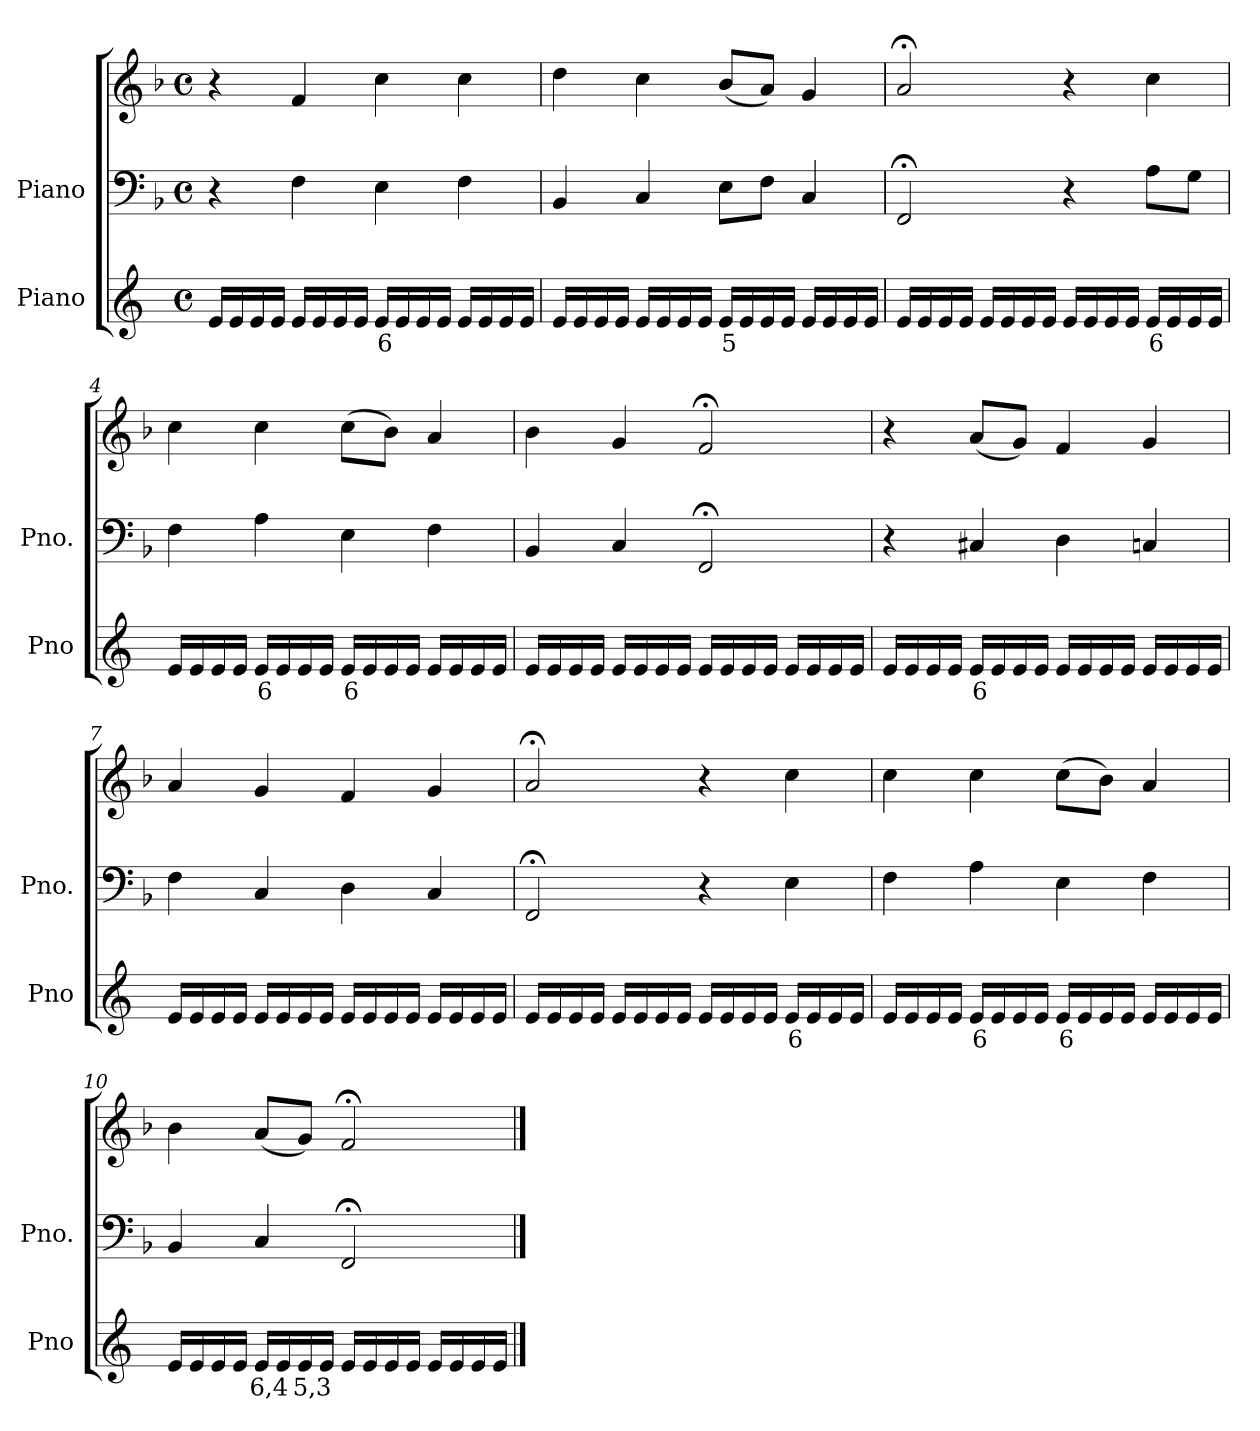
**kern	**text	**kern	**kern
*part2	*part2	*part1	*part1
*staff3	*staff3	*staff2	*staff1
*I"Piano	*	*I"Piano	*
*I'Pno	*	*I'Pno.	*
*clefG2	*	*clefF4	*clefG2
*k[]	*	*k[b-]	*k[b-]
*M4/4	*	*M4/4	*M4/4
*met(c)	*	*met(c)	*met(c)
=1	=1	=1	=1
16e/LL	.	4r	4r
16e/	.	.	.
16e/	.	.	.
16e/JJ	.	.	.
16e/LL	.	4F\	4f/
16e/	.	.	.
16e/	.	.	.
16e/JJ	.	.	.
!	!LO:LY:b	!	!
16e/LL	6	4E\	4cc\
16e/	.	.	.
16e/	.	.	.
16e/JJ	.	.	.
16e/LL	.	4F\	4cc\
16e/	.	.	.
16e/	.	.	.
16e/JJ	.	.	.
=2	=2	=2	=2
16e/LL	.	4BB-/	4dd\
16e/	.	.	.
16e/	.	.	.
16e/JJ	.	.	.
16e/LL	.	4C/	4cc\
16e/	.	.	.
16e/	.	.	.
16e/JJ	.	.	.
!	!LO:LY:b	!	!
16e/LL	5	8E\L	(<8b-/L
16e/	.	.	.
16e/	.	8F\J	8a/J)
16e/JJ	.	.	.
16e/LL	.	4C/	4g/
16e/	.	.	.
16e/	.	.	.
16e/JJ	.	.	.
=3	=3	=3	=3
16e/LL	.	2FF;</	2a;</
16e/	.	.	.
16e/	.	.	.
16e/JJ	.	.	.
16e/LL	.	.	.
16e/	.	.	.
16e/	.	.	.
16e/JJ	.	.	.
16e/LL	.	4r	4r
16e/	.	.	.
16e/	.	.	.
16e/JJ	.	.	.
!	!LO:LY:b	!	!
16e/LL	6	8A\L	4cc\
16e/	.	.	.
!	!LO:LY:b	!	!
16e/	_	8G\J	.
16e/JJ	.	.	.
=4	=4	=4	=4
16e/LL	.	4F\	4cc\
16e/	.	.	.
16e/	.	.	.
16e/JJ	.	.	.
!	!LO:LY:b	!	!
16e/LL	6	4A\	4cc\
16e/	.	.	.
16e/	.	.	.
16e/JJ	.	.	.
!	!LO:LY:b	!	!
16e/LL	6	4E\	(>8cc\L
16e/	.	.	.
16e/	.	.	8b-\J)
16e/JJ	.	.	.
16e/LL	.	4F\	4a/
16e/	.	.	.
16e/	.	.	.
16e/JJ	.	.	.
=5	=5	=5	=5
16e/LL	.	4BB-/	4b-\
16e/	.	.	.
16e/	.	.	.
16e/JJ	.	.	.
16e/LL	.	4C/	4g/
16e/	.	.	.
16e/	.	.	.
16e/JJ	.	.	.
16e/LL	.	2FF;</	2f;</
16e/	.	.	.
16e/	.	.	.
16e/JJ	.	.	.
16e/LL	.	.	.
16e/	.	.	.
16e/	.	.	.
16e/JJ	.	.	.
=6	=6	=6	=6
16e/LL	.	4r	4r
16e/	.	.	.
16e/	.	.	.
16e/JJ	.	.	.
!	!LO:LY:b	!	!
16e/LL	6	4C#X/	(<8a/L
16e/	.	.	.
16e/	.	.	8g/J)
16e/JJ	.	.	.
16e/LL	.	4D\	4f/
16e/	.	.	.
16e/	.	.	.
16e/JJ	.	.	.
16e/LL	.	4Cn/	4g/
16e/	.	.	.
16e/	.	.	.
16e/JJ	.	.	.
=7	=7	=7	=7
16e/LL	.	4F\	4a/
16e/	.	.	.
16e/	.	.	.
16e/JJ	.	.	.
16e/LL	.	4C/	4g/
16e/	.	.	.
16e/	.	.	.
16e/JJ	.	.	.
16e/LL	.	4D\	4f/
16e/	.	.	.
16e/	.	.	.
16e/JJ	.	.	.
16e/LL	.	4C/	4g/
16e/	.	.	.
16e/	.	.	.
16e/JJ	.	.	.
=8	=8	=8	=8
16e/LL	.	2FF;</	2a;</
16e/	.	.	.
16e/	.	.	.
16e/JJ	.	.	.
16e/LL	.	.	.
16e/	.	.	.
16e/	.	.	.
16e/JJ	.	.	.
16e/LL	.	4r	4r
16e/	.	.	.
16e/	.	.	.
16e/JJ	.	.	.
!	!LO:LY:b	!	!
16e/LL	6	4E\	4cc\
16e/	.	.	.
16e/	.	.	.
16e/JJ	.	.	.
=9	=9	=9	=9
16e/LL	.	4F\	4cc\
16e/	.	.	.
16e/	.	.	.
16e/JJ	.	.	.
!	!LO:LY:b	!	!
16e/LL	6	4A\	4cc\
16e/	.	.	.
16e/	.	.	.
16e/JJ	.	.	.
!	!LO:LY:b	!	!
16e/LL	6	4E\	(>8cc\L
16e/	.	.	.
16e/	.	.	8b-\J)
16e/JJ	.	.	.
16e/LL	.	4F\	4a/
16e/	.	.	.
16e/	.	.	.
16e/JJ	.	.	.
=10	=10	=10	=10
16e/LL	.	4BB-/	4b-\
16e/	.	.	.
16e/	.	.	.
16e/JJ	.	.	.
!	!LO:LY:b	!	!
16e/LL	6,4	4C/	(<8a/L
16e/	.	.	.
!	!LO:LY:b	!	!
16e/	5,3	.	8g/J)
16e/JJ	.	.	.
16e/LL	.	2FF;</	2f;</
16e/	.	.	.
16e/	.	.	.
16e/JJ	.	.	.
16e/LL	.	.	.
16e/	.	.	.
16e/	.	.	.
16e/JJ	.	.	.
==	==	==	==
*-	*-	*-	*-
